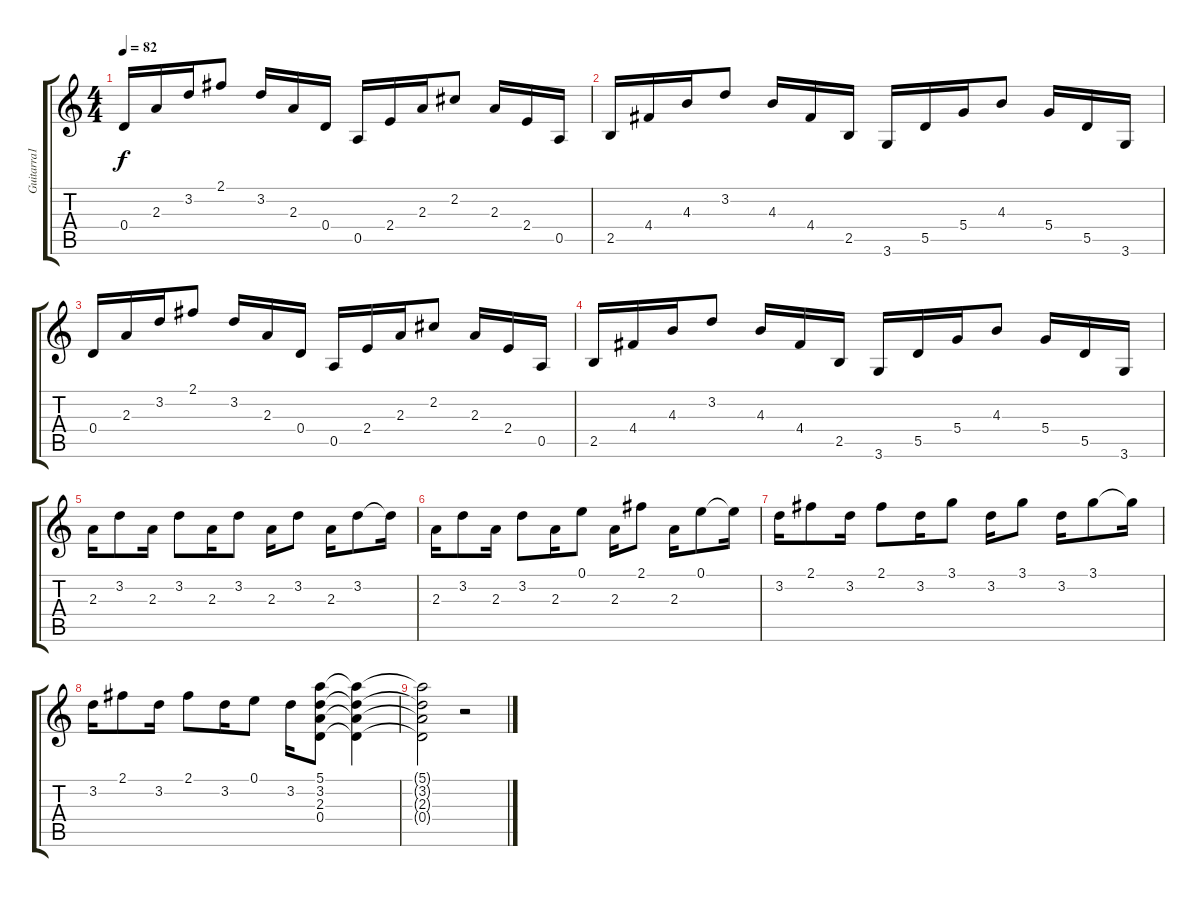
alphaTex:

\track ("Guitarra1" "Guitarra1") {instrument acousticguitarsteel}
\staff {score tabs}
\tuning (E4 B3 G3 D3 A2 E2) {hide}
\ts (4 4)
\tempo 82
\clef g2
\ks c
0.4.16{dy f} 2.3.16 3.2.16 2.1.8 3.2.16 2.3.16 0.4.16 0.5.16 2.4.16 2.3.16 2.2.8 2.3.16 2.4.16 0.5.16 |
2.5.16 4.4.16 4.3.16 3.2.8 4.3.16 4.4.16 2.5.16 3.6.16 5.5.16 5.4.16 4.3.8 5.4.16 5.5.16 3.6.16 |
0.4.16 2.3.16 3.2.16 2.1.8 3.2.16 2.3.16 0.4.16 0.5.16 2.4.16 2.3.16 2.2.8 2.3.16 2.4.16 0.5.16 |
2.5.16 4.4.16 4.3.16 3.2.8 4.3.16 4.4.16 2.5.16 3.6.16 5.5.16 5.4.16 4.3.8 5.4.16 5.5.16 3.6.16 |
2.3.16 3.2.8 2.3.16 3.2.8 2.3.16 3.2.8 2.3.16 3.2.8 2.3.16 3.2.8 3.2{t}.16 |
2.3.16 3.2.8 2.3.16 3.2.8 2.3.16 0.1.8 2.3.16 2.1.8 2.3.16 0.1.8 0.1{t}.16 |
3.2.16 2.1.8 3.2.16 2.1.8 3.2.16 3.1.8 3.2.16 3.1.8 3.2.16 3.1.8 3.1{t}.16 |
3.2.16 2.1.8 3.2.16 2.1.8 3.2.16 0.1.8 3.2.16 (5.1 3.2 2.3 0.4).8 (5.1{t} 3.2{t} 2.3{t} 0.4{t}).4 |
(5.1{t} 3.2{t} 2.3{t} 0.4{t}).2 r.2
